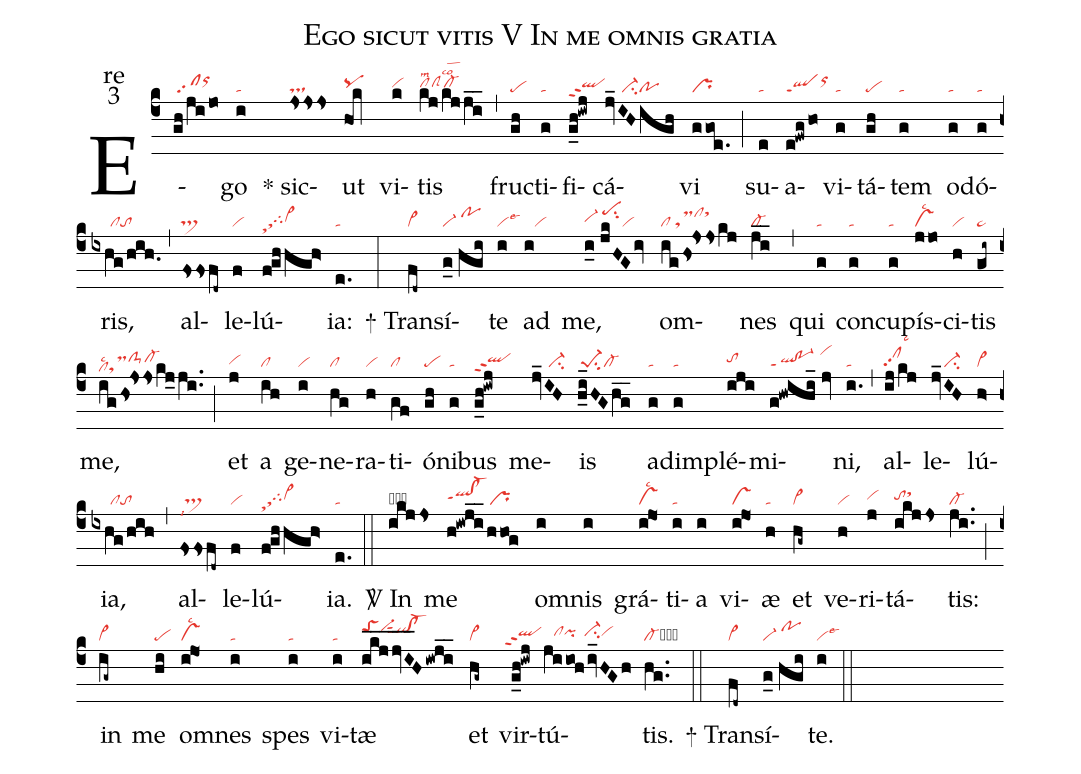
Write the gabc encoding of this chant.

name:Ego sicut vitis V In me omnis gratia;
office-part:re;
mode:3;
nabc-lines:1;
%%
(c4) E(gh/ji/jo|/clpp2orhj)go(i|ta) <sp>*</sp> sic(jsjsjs|ts)ut(hok|pqhh)
vi(k|vihh)tis(kj/kj/ji__|clhhlsm2clShhcl-hhlsco2) (,)
fruc(gh|pe)ti(g|ta)fi(g_h!iwj|qlhhppt2)cá(jv_IHigh|/////ci-po)vi(ggoe.|pr) (;)
su(e|ta)a(e!fwg/ho|qlppt1orhj)vi(g|ta)tá(gh|pe)tem(g|ta)
o(g|ta)dó(g|ta)ris,(ixhg/hih.|//////clto) (,)
al(fssfd~|ts>)le(f|vi)lú(fgh/hgh>|sthdsttghhvi>hh)ia:(e.|ta)  (:)

<sp>+</sp> Tran(fd~|vi>)sí(g_0//hgi|vi-/pohj)te(i|vilse3)
ad(i|///vi) me,(i_0//jkHGiv|vi-hh/pehksu2vi)
om(ighs!jsskj|cl/tsMclhjsthk)nes(ji__|cl-) (,)
qui(g|ta) con(g|ta)cu(g|ta)pís(jjo|vslsc2)ci(h|vi)tis(gi~|pe~)
me,(ighs!jsskj_/ji..|clhdlsc2tsMhdclS-hhcl-hh) (;)
et(j|vihg) a(ih|cl) ge(i|vi)ne(hg|cl)ra(h|vi)ti(gf|cl)ó(gh|pe)ni(g|ta)bus(g_h!iwj|qlhhppt2)
me(jv_IH|/////ci-)is(h_i_HGhg__|/pe-1su2cl-)
a(g|ta)dim(g|ta)plé(iji|tohh)mi(g!hwihi_//jv|ql!po-1ppt1/vihk)ni,(i.|ta) (,)
al(ij/kj|clhjpp2lsc3)le(jv_IH|////ci-)lú(h>|vi>)ia,(ixhg/hih|//////clto) (,)
al(fsfsfd~|ts>lsi7)le(f|vi)lú(fgh/hgh>|sthdsttghhvi>hh)ia.(e.|ta) (::)

<sp>V/</sp> In(ikjjs|obtohhsthj) me(h!iwji__/hhog|qlhh!cl-hhppt1pr)
om(i)nis(i) grá(ijO1|vslsc2)ti(i|ta)a(i) vi(i!jo1|vs)æ(h|ta)
et(hg~|vi>) ve(h|vi)ri(j|vihh)tá(ikjjs|tohhsthj)tis:(ji..|cl-) (;)
in(ig~|vi>) me(hi|pe) om(ijO1|vslsc2)nes(i|ta) spes(i|ta)
vi(i|ta)tæ(ikj___jvI__H/iwji__|toShjvi-hjsut2qihi!cl-hi) et(hg~|cl~)
vir(g_h!iwj|``qlhhppt2)tú(ji/ioh/iv_HGh|///clhhpihh//ci-hhvihh)tis.(hg..|cl-cb) (::)

<sp>+</sp> Tran(fd~|vi>)sí(g_0//hgi|vi-/pohj)te.(i|vilse3) (::)
